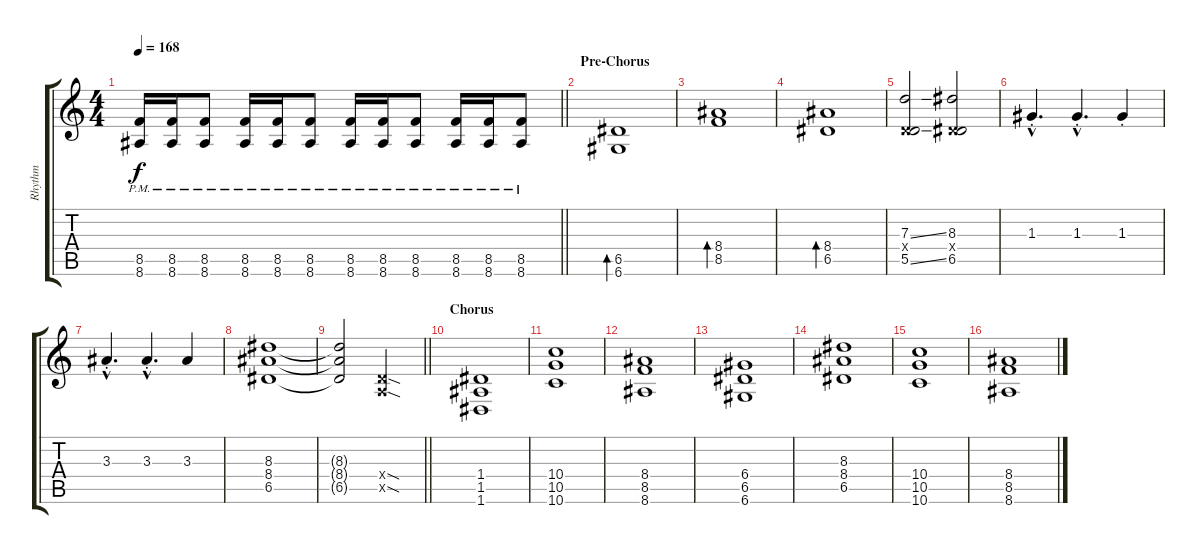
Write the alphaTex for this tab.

\track ("Rhythm" "Rhythm") {instrument overdrivenguitar}
\staff {score tabs}
\tuning (E4 B3 G3 D3 A2 D2) {hide}
\ts (4 4)
\tempo 168
\clef g2
\barLineRight lightlight
\ks c
(8.5{pm} 8.6{pm}).16{dy f} (8.5{pm} 8.6{pm}).16 (8.5{pm} 8.6{pm}).8 (8.5{pm} 8.6{pm}).16 (8.5{pm} 8.6{pm}).16 (8.5{pm} 8.6{pm}).8 (8.5{pm} 8.6{pm}).16 (8.5{pm} 8.6{pm}).16 (8.5{pm} 8.6{pm}).8 (8.5{pm} 8.6{pm}).16 (8.5{pm} 8.6{pm}).16 (8.5{pm} 8.6{pm}).8 |
\section ("" "Pre-Chorus")
(6.5 6.6).1{bd 240} |
(8.4 8.5).1{bd 480} |
(8.4 6.5).1{bd 240} |
(7.3{ss} 0.4{x} 5.5{ss}).2 (8.3 0.4{x} 6.5).2 |
1.3{hac st}.4{d} 1.3{hac st}.4{d} 1.3{st}.4 |
3.3{hac st}.4{d} 3.3{hac st}.4{d} 3.3.4 |
(8.3 8.4 6.5).1 |
\barLineRight lightlight
(8.3{t} 8.4{t} 6.5{t}).2 (0.4{sod x} 0.5{sod x}).2 |
\section ("" "Chorus")
(1.4 1.5 1.6).1 |
(10.4 10.5 10.6).1 |
(8.4 8.5 8.6).1 |
(6.4 6.5 6.6).1 |
(8.3 8.4 6.5).1 |
(10.4 10.5 10.6).1 |
(8.4 8.5 8.6).1
